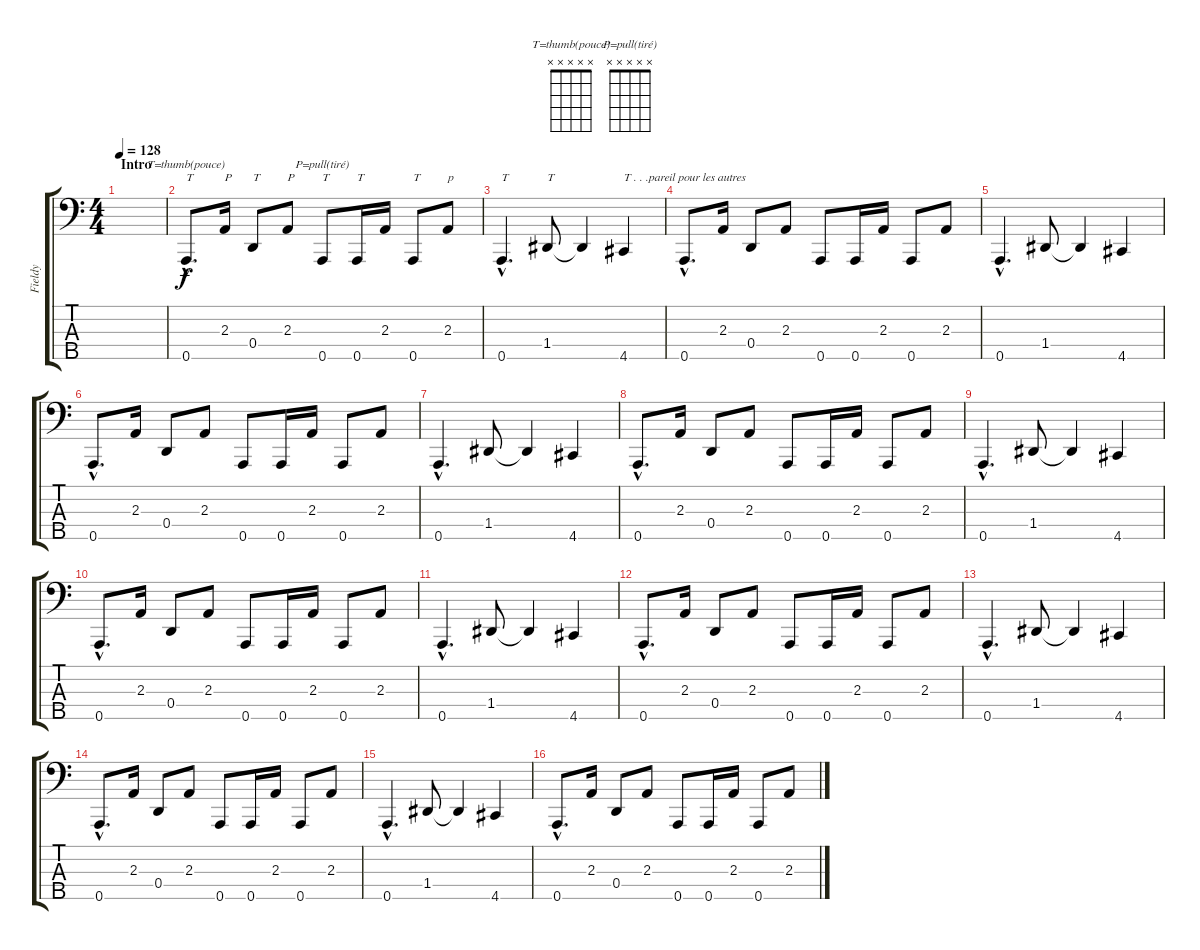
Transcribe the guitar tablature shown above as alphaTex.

\track ("Fieldy" "Fieldy") {instrument slapbass2}
\staff {score tabs}
\tuning (G2 C2 G1 D1 A0) {hide}
\chord ("T=thumb(pouce)" x x x x x) {firstfret 0}
\chord ("P=pull(tiré)" x x x x x) {firstfret 0}
\ts (4 4)
\section ("" "Intro")
\tempo 128
\clef f4
\ks c
|
0.5{hac}.8{d ch "T=thumb(pouce)" txt "T"} 2.3.16{txt "P"} 0.4.8{txt "T"} 2.3.8{txt "P"} 0.5.8{ch "P=pull(tiré)" txt "T"} 0.5.16{txt "T"} 2.3.16 0.5.8{txt "T"} 2.3.8{txt "p"} |
0.5{hac}.4{d txt "T"} 1.4.8{txt "T"} 1.4{t}.4 4.5.4{txt "T . . .pareil pour les autres"} |
0.5{hac}.8{d} 2.3.16 0.4.8 2.3.8 0.5.8 0.5.16 2.3.16 0.5.8 2.3.8 |
0.5{hac}.4{d} 1.4.8 1.4{t}.4 4.5.4 |
0.5{hac}.8{d} 2.3.16 0.4.8 2.3.8 0.5.8 0.5.16 2.3.16 0.5.8 2.3.8 |
0.5{hac}.4{d} 1.4.8 1.4{t}.4 4.5.4 |
0.5{hac}.8{d} 2.3.16 0.4.8 2.3.8 0.5.8 0.5.16 2.3.16 0.5.8 2.3.8 |
0.5{hac}.4{d} 1.4.8 1.4{t}.4 4.5.4 |
0.5{hac}.8{d} 2.3.16 0.4.8 2.3.8 0.5.8 0.5.16 2.3.16 0.5.8 2.3.8 |
0.5{hac}.4{d} 1.4.8 1.4{t}.4 4.5.4 |
0.5{hac}.8{d} 2.3.16 0.4.8 2.3.8 0.5.8 0.5.16 2.3.16 0.5.8 2.3.8 |
0.5{hac}.4{d} 1.4.8 1.4{t}.4 4.5.4 |
0.5{hac}.8{d} 2.3.16 0.4.8 2.3.8 0.5.8 0.5.16 2.3.16 0.5.8 2.3.8 |
0.5{hac}.4{d} 1.4.8 1.4{t}.4 4.5.4 |
0.5{hac}.8{d} 2.3.16 0.4.8 2.3.8 0.5.8 0.5.16 2.3.16 0.5.8 2.3.8
